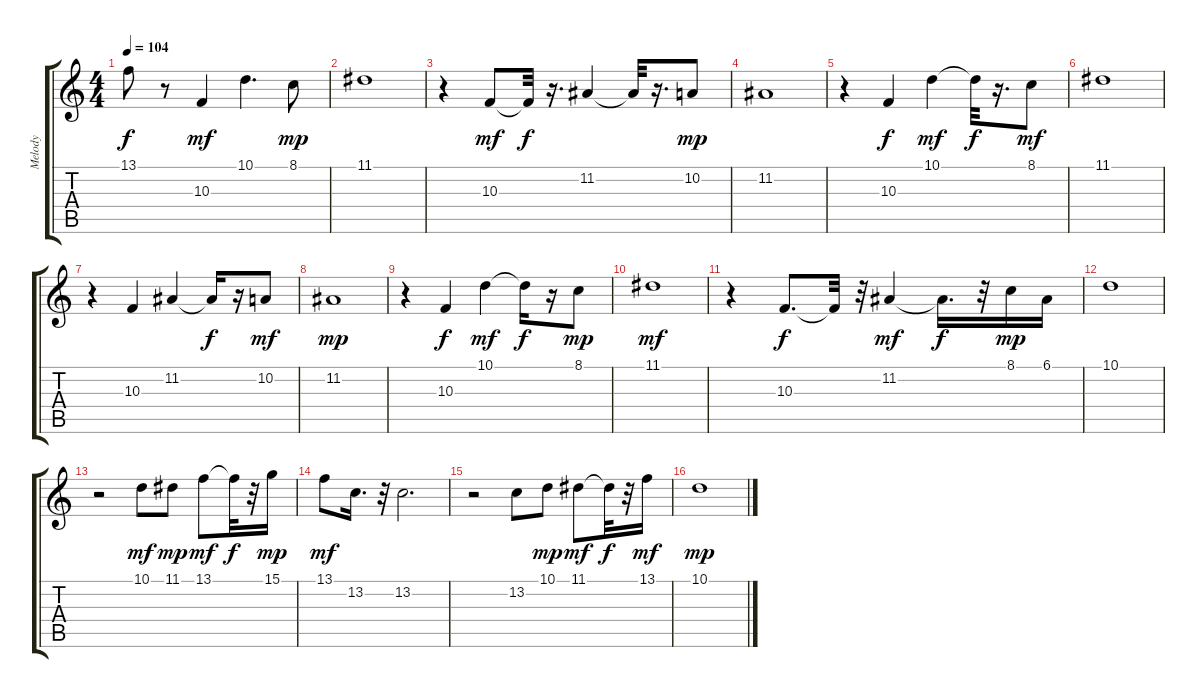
\track ("Melody" "Melody") {instrument lead3calliope}
\staff {score tabs}
\tuning (E4 B3 G3 D3 A2 E2) {hide}
\ts (4 4)
\tempo 104
\clef g2
\ks c
13.1.8{dy f} r.8 10.3.4{dy mf} 10.1.4{d} 8.1.8{dy mp} |
11.1.1 |
r.4 10.3.8{dy mf} 10.3{t}.32{dy f} r.16{d} 11.2.4 11.2{t}.32 r.16{d} 10.2.8{dy mp} |
11.2.1 |
r.4 10.3.4{dy f} 10.1.4{dy mf} 10.1{t}.32{dy f} r.16{d} 8.1.8{dy mf} |
11.1.1 |
r.4 10.3.4 11.2.4 11.2{t}.16{dy f} r.16 10.2.8{dy mf} |
11.2.1{dy mp} |
r.4 10.3.4{dy f} 10.1.4{dy mf} 10.1{t}.16{dy f} r.16 8.1.8{dy mp} |
11.1.1{dy mf} |
r.4 10.3.8{d dy f} 10.3{t}.32 r.32 11.2.4{dy mf} 11.2{t}.16{d dy f} r.32 8.1.16{dy mp} 6.1.16 |
10.1.1 |
r.2 10.1.8{dy mf} 11.1.8{dy mp} 13.1.8{dy mf} 13.1{t}.32{dy f} r.32 15.1.16{dy mp} |
13.1.8{dy mf} 13.2.16{d} r.32 13.2.2{d} |
r.2 13.2.8 10.1.8{dy mp} 11.1.8{dy mf} 11.1{t}.32{dy f} r.32 13.1.16{dy mf} |
10.1.1{dy mp}
